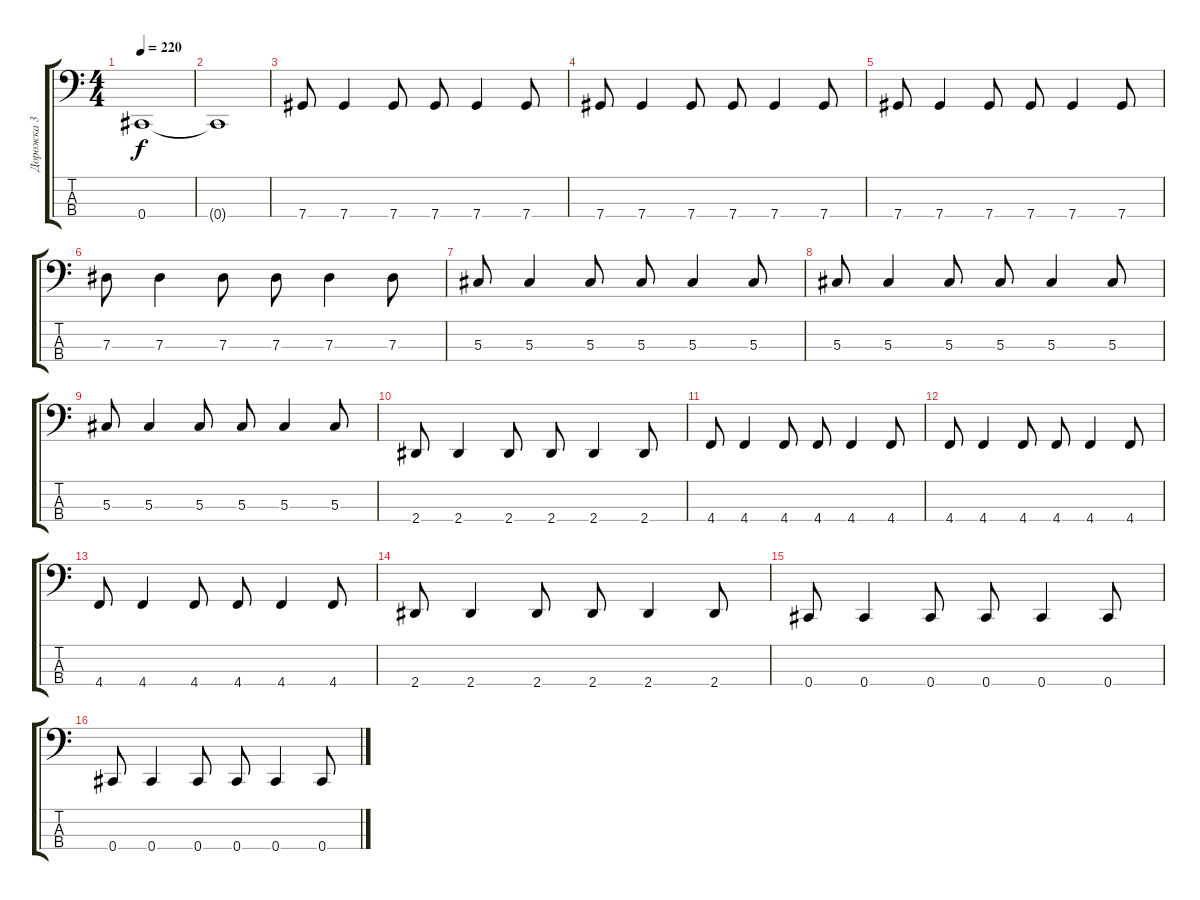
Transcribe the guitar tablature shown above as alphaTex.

\track ("Дорожка 3" "Дорожка 3") {instrument electricbasspick}
\staff {score tabs}
\tuning (Gb2 Db2 Ab1 Db1) {hide}
\ts (4 4)
\tempo 220
\clef f4
\ks c
0.4.1{dy f} |
0.4{t}.1 |
7.4.8 7.4.4 7.4.8 7.4.8 7.4.4 7.4.8 |
7.4.8 7.4.4 7.4.8 7.4.8 7.4.4 7.4.8 |
7.4.8 7.4.4 7.4.8 7.4.8 7.4.4 7.4.8 |
7.3.8 7.3.4 7.3.8 7.3.8 7.3.4 7.3.8 |
5.3.8 5.3.4 5.3.8 5.3.8 5.3.4 5.3.8 |
5.3.8 5.3.4 5.3.8 5.3.8 5.3.4 5.3.8 |
5.3.8 5.3.4 5.3.8 5.3.8 5.3.4 5.3.8 |
2.4.8 2.4.4 2.4.8 2.4.8 2.4.4 2.4.8 |
4.4.8 4.4.4 4.4.8 4.4.8 4.4.4 4.4.8 |
4.4.8 4.4.4 4.4.8 4.4.8 4.4.4 4.4.8 |
4.4.8 4.4.4 4.4.8 4.4.8 4.4.4 4.4.8 |
2.4.8 2.4.4 2.4.8 2.4.8 2.4.4 2.4.8 |
0.4.8 0.4.4 0.4.8 0.4.8 0.4.4 0.4.8 |
0.4.8 0.4.4 0.4.8 0.4.8 0.4.4 0.4.8
